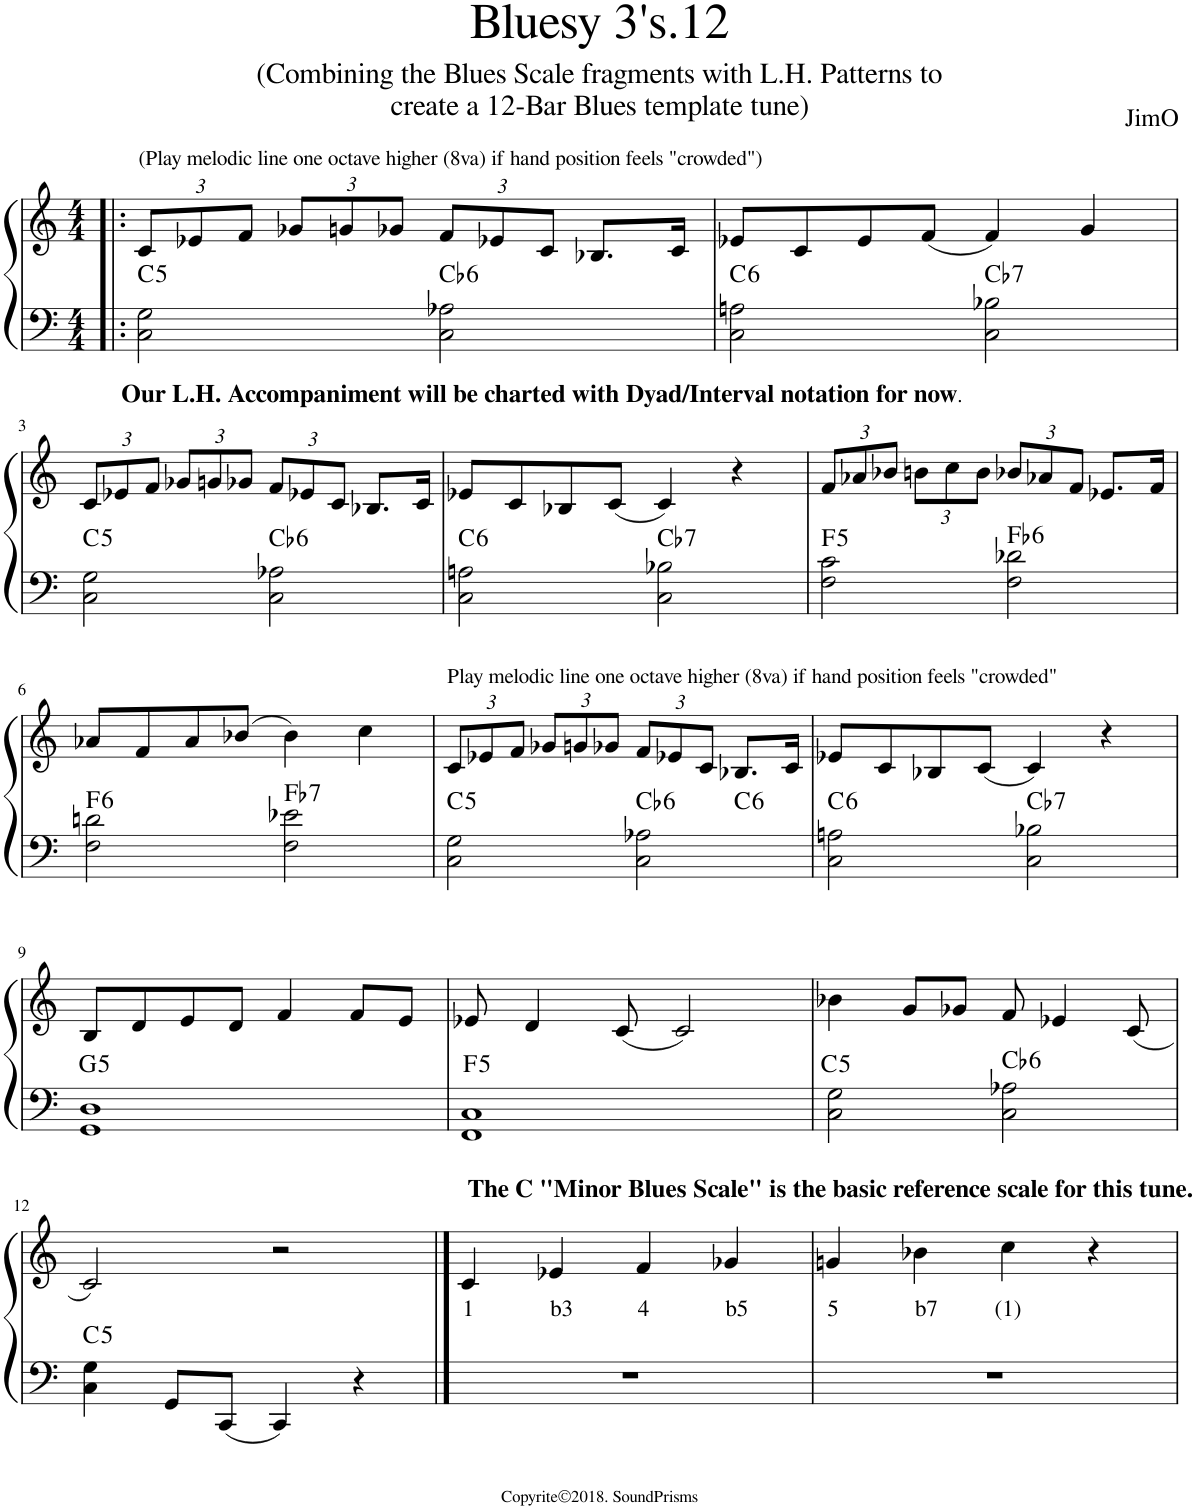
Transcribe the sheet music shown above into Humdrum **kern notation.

**kern	**kern	**text	**harte
*part1	*part1	*part1	*part1
*staff2	*staff1	*staff1	*
*I"Piano	*	*	*
*I'Pno.	*	*	*
*clefF4	*clefG2	*	*
*k[]	*k[]	*	*
*M4/4	*M4/4	*	*
*	*Xbrackettup	*	*
=1!|:	=1!|:	=1!|:	=1!|:
!	!LO:TX:a:t=(Play melodic line one octave higher (8va) if hand position feels "crowded")	!	!LO:H:kt=5
2C\ 2G\	12c/L	.	C:(1,5)
.	12e-X/	.	.
.	12f/J	.	.
.	12g-X/L	.	.
.	12gn/	.	.
.	12g-X/J	.	.
!	!	!	!LO:H:kt=6
2C\ 2A-X\	12f/L	.	Cb:maj6
.	12e-X/	.	.
.	12c/J	.	.
.	8.B-X/L	.	.
.	16c/Jk	.	.
=2	=2	=2	=2
!	!	!	!LO:H:kt=6
2C\ 2An\	8e-X/L	.	C:maj6
.	8c/	.	.
.	8e-/	.	.
.	(8f/J	.	.
!	!	!	!LO:H:kt=7
2C\ 2B-X\	4f/)	.	Cb:7
.	4g/	.	.
!!LO:LB:g=z
=3	=3	=3	=3
!	!LO:TX:a:B:t=Our L.H. Accompaniment will be charted with Dyad/Interval notation for now	!	!
!	!LO:TX:a:t=.	!	!LO:H:kt=5
2C\ 2G\	12c/L	.	C:(1,5)
.	12e-X/	.	.
.	12f/J	.	.
.	12g-X/L	.	.
.	12gn/	.	.
.	12g-X/J	.	.
!	!	!	!LO:H:kt=6
2C\ 2A-X\	12f/L	.	Cb:maj6
.	12e-X/	.	.
.	12c/J	.	.
.	8.B-X/L	.	.
.	16c/Jk	.	.
=4	=4	=4	=4
!	!	!	!LO:H:kt=6
2C\ 2An\	8e-X/L	.	C:maj6
.	8c/	.	.
.	8B-X/	.	.
.	(8c/J	.	.
!	!	!	!LO:H:kt=7
2C\ 2B-X\	4c/)	.	Cb:7
.	4r	.	.
=5	=5	=5	=5
!	!	!	!LO:H:kt=5
2F\ 2c\	12f/L	.	F:(1,5)
.	12a-X/	.	.
.	12b-X/J	.	.
.	12bn\L	.	.
.	12cc\	.	.
.	12b\J	.	.
!	!	!	!LO:H:kt=6
2F\ 2d-X\	12b-X/L	.	Fb:maj6
.	12a-X/	.	.
.	12f/J	.	.
.	8.e-X/L	.	.
.	16f/Jk	.	.
!!LO:LB:g=z
=6	=6	=6	=6
!	!	!	!LO:H:kt=6
2F\ 2dn\	8a-X/L	.	F:maj6
.	8f/	.	.
.	8a-/	.	.
.	(8b-X/J	.	.
!	!	!	!LO:H:kt=7
2F\ 2e-X\	4b-\)	.	Fb:7
.	4cc\	.	.
=7	=7	=7	=7
!	!LO:TX:a:t=Play melodic line one octave higher (8va) if hand position feels "crowded"	!	!LO:H:kt=5
2C\ 2G\	12c/L	.	C:(1,5)
.	12e-X/	.	.
.	12f/J	.	.
.	12g-X/L	.	.
.	12gn/	.	.
.	12g-X/J	.	.
!	!	!	!LO:H:kt=6
2C\ 2A-X\	12f/L	.	Cb:maj6
.	12e-X/	.	.
.	12c/J	.	.
!	!	!	!LO:H:kt=6
.	8.B-X/L	.	C:maj6
.	16c/Jk	.	.
=8	=8	=8	=8
!	!	!	!LO:H:kt=6
2C\ 2An\	8e-X/L	.	C:maj6
.	8c/	.	.
.	8B-X/	.	.
.	(8c/J	.	.
!	!	!	!LO:H:kt=7
2C\ 2B-X\	4c/)	.	Cb:7
.	4r	.	.
!!LO:LB:g=z
=9	=9	=9	=9
!	!	!	!LO:H:kt=5
1GG 1D	8B/L	.	G:(1,5)
.	8d/	.	.
.	8e/	.	.
.	8d/J	.	.
.	4f/	.	.
.	8f/L	.	.
.	8e/J	.	.
=10	=10	=10	=10
!	!	!	!LO:H:kt=5
1FF 1C	8e-X/	.	F:(1,5)
.	4d/	.	.
.	(8c/	.	.
.	2c/)	.	.
=11	=11	=11	=11
!	!	!	!LO:H:kt=5
2C\ 2G\	4b-X\	.	C:(1,5)
.	8g/L	.	.
.	8g-X/J	.	.
!	!	!	!LO:H:kt=6
2C\ 2A-X\	8f/	.	Cb:maj6
.	4e-X/	.	.
.	(8c/	.	.
!!LO:LB:g=z
=12	=12	=12	=12
!	!	!	!LO:H:kt=5
4C\ 4G\	2c/)	.	C:(1,5)
8GG/L	.	.	.
8CC/J	.	.	.
4CC/	2r	.	.
4r	.	.	.
==13	==13	==13	==13
!	!LO:TX:a:B:t=The C "Minor Blues Scale" is the basic reference scale for this tune.	!	!
!	!	!LO:LY:b	!
1r	4c/	1	.
!	!	!LO:LY:b	!
.	4e-X/	b3	.
!	!	!LO:LY:b	!
.	4f/	4	.
!	!	!LO:LY:b	!
.	4g-X/	b5	.
=14	=14	=14	=14
!	!	!LO:LY:b	!
1r	4gn/	5	.
!	!	!LO:LY:b	!
.	4b-X\	b7	.
!	!	!LO:LY:b	!
.	4cc\	(1)	.
.	4r	.	.
=	=	=	=
*-	*-	*-	*-
